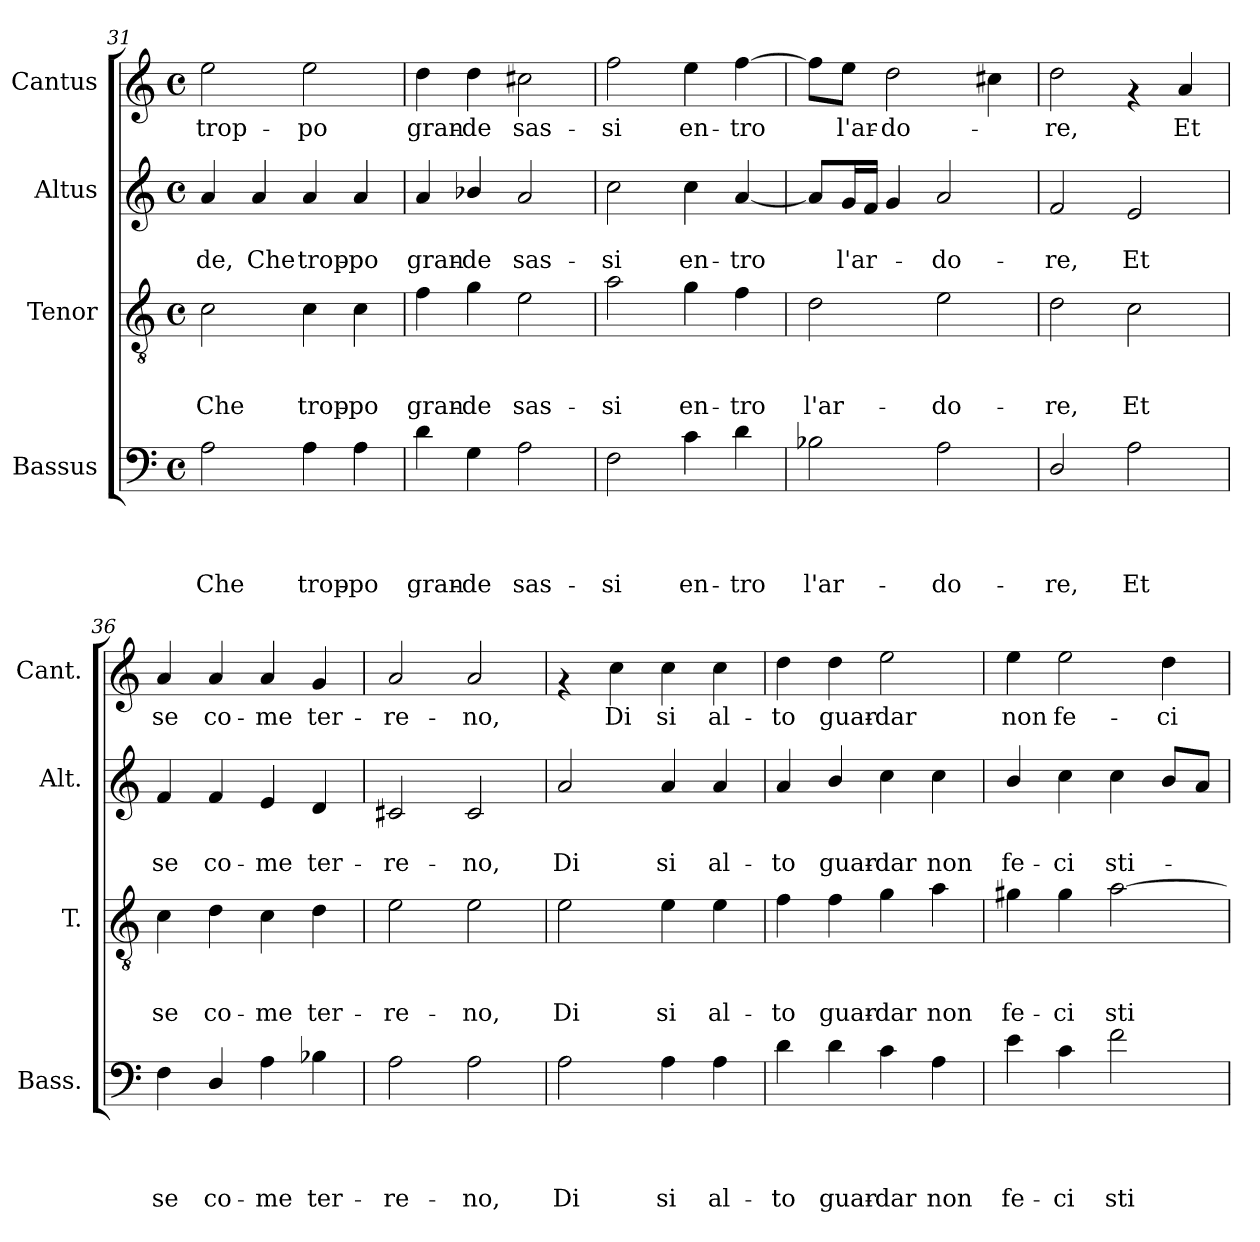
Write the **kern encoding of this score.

**kern	**text	**text	**text	**text	**kern	**text	**text	**text	**kern	**text	**text	**kern	**text
*part4	*part4	*part4	*part4	*part4	*part3	*part3	*part3	*part3	*part2	*part2	*part2	*part1	*part1
*staff4	*staff4	*staff4	*staff4	*staff4	*staff3	*staff3	*staff3	*staff3	*staff2	*staff2	*staff2	*staff1	*staff1
*I"Bassus	*	*	*	*	*I"Tenor	*	*	*	*I"Altus	*	*	*I"Cantus	*
*I'Bass.	*	*	*	*	*I'T.	*	*	*	*I'Alt.	*	*	*I'Cant.	*
*clefF4	*	*	*	*	*clefGv2	*	*	*	*clefG2	*	*	*clefG2	*
*k[]	*	*	*	*	*k[]	*	*	*	*k[]	*	*	*k[]	*
*C:	*	*	*	*	*C:	*	*	*	*C:	*	*	*C:	*
*M4/4	*	*	*	*	*M4/4	*	*	*	*M4/4	*	*	*M4/4	*
*met(c)	*	*	*	*	*met(c)	*	*	*	*met(c)	*	*	*met(c)	*
=31	=31	=31	=31	=31	=31	=31	=31	=31	=31	=31	=31	=31	=31
!	!	!	!	!LO:LY:b	!	!	!	!LO:LY:b	!	!	!LO:LY:b	!	!LO:LY:b
2A\	.	.	.	Che	2c\	.	.	Che	4a/	.	-de,	2ee\	trop-
!	!	!	!	!	!	!	!	!	!	!	!LO:LY:b	!	!
.	.	.	.	.	.	.	.	.	4a/	.	Che	.	.
!	!	!	!	!LO:LY:b	!	!	!	!LO:LY:b	!	!	!LO:LY:b	!	!LO:LY:b
4A\	.	.	.	trop-	4c\	.	.	trop-	4a/	.	trop-	2ee\	-po
!	!	!	!	!LO:LY:b	!	!	!	!LO:LY:b	!	!	!LO:LY:b	!	!
4A\	.	.	.	-po	4c\	.	.	-po	4a/	.	-po	.	.
!!LO:LB:g=z
=32	=32	=32	=32	=32	=32	=32	=32	=32	=32	=32	=32	=32	=32
!	!	!	!	!LO:LY:b	!	!	!	!LO:LY:b	!	!	!LO:LY:b	!	!LO:LY:b
4d\	.	.	.	gran-	4f\	.	.	gran-	4a/	.	gran-	4dd\	gran-
!	!	!	!	!LO:LY:b	!	!	!	!LO:LY:b	!	!	!LO:LY:b	!	!LO:LY:b
4G\	.	.	.	-de	4g\	.	.	-de	4b-X/	.	-de	4dd\	-de
!	!	!	!	!LO:LY:b	!	!	!	!LO:LY:b	!	!	!LO:LY:b	!	!LO:LY:b
2A\	.	.	.	sas-	2e\	.	.	sas-	2a/	.	sas-	2cc#X\	sas-
=33	=33	=33	=33	=33	=33	=33	=33	=33	=33	=33	=33	=33	=33
!	!	!	!	!LO:LY:b	!	!	!	!LO:LY:b	!	!	!LO:LY:b	!	!LO:LY:b
2F\	.	.	.	-si	2a\	.	.	-si	2cc\	.	-si	2ff\	-si
!	!	!	!	!LO:LY:b	!	!	!	!LO:LY:b	!	!	!LO:LY:b	!	!LO:LY:b
4c\	.	.	.	en-	4g\	.	.	en-	4cc\	.	en-	4ee\	en-
!	!	!	!	!LO:LY:b	!	!	!	!LO:LY:b	!	!	!LO:LY:b	!	!LO:LY:b
4d\	.	.	.	-tro	4f\	.	.	-tro	[<4a/	.	-tro	[>4ff\	-tro
=34	=34	=34	=34	=34	=34	=34	=34	=34	=34	=34	=34	=34	=34
!	!	!	!	!LO:LY:b	!	!	!	!LO:LY:b	!	!	!	!	!
2B-X\	.	.	.	l'ar-	2d\	.	.	l'ar-	8a/L]	.	.	8ff\L]	.
!	!	!	!	!	!	!	!	!	!	!	!LO:LY:b	!	!LO:LY:b
.	.	.	.	.	.	.	.	.	16g/L	.	l'ar-	8ee\J	l'ar-
.	.	.	.	.	.	.	.	.	16f/JJ	.	.	.	.
!	!	!	!	!	!	!	!	!	!	!	!	!	!LO:LY:b
.	.	.	.	.	.	.	.	.	4g/	.	.	2dd\	-do-
!	!	!	!	!LO:LY:b	!	!	!	!LO:LY:b	!	!	!LO:LY:b	!	!
2A\	.	.	.	-do-	2e\	.	.	-do-	2a/	.	-do-	.	.
.	.	.	.	.	.	.	.	.	.	.	.	4cc#X\	.
=35	=35	=35	=35	=35	=35	=35	=35	=35	=35	=35	=35	=35	=35
!	!	!	!	!LO:LY:b	!	!	!	!LO:LY:b	!	!	!LO:LY:b	!	!LO:LY:b
2D/	.	.	.	-re,	2d\	.	.	-re,	2f/	.	-re,	2dd\	-re,
!	!	!	!	!LO:LY:b	!	!	!	!LO:LY:b	!	!	!LO:LY:b	!	!
2A\	.	.	.	Et	2c\	.	.	Et	2e/	.	Et	4rf	.
!	!	!	!	!	!	!	!	!	!	!	!	!	!LO:LY:b
.	.	.	.	.	.	.	.	.	.	.	.	4a/	Et
=36	=36	=36	=36	=36	=36	=36	=36	=36	=36	=36	=36	=36	=36
!	!	!	!	!LO:LY:b	!	!	!	!LO:LY:b	!	!	!LO:LY:b	!	!LO:LY:b
4F\	.	.	.	se	4c\	.	.	se	4f/	.	se	4a/	se
!	!	!	!	!LO:LY:b	!	!	!	!LO:LY:b	!	!	!LO:LY:b	!	!LO:LY:b
4D/	.	.	.	co-	4d\	.	.	co-	4f/	.	co-	4a/	co-
!	!	!	!	!LO:LY:b	!	!	!	!LO:LY:b	!	!	!LO:LY:b	!	!LO:LY:b
4A\	.	.	.	-me	4c\	.	.	-me	4e/	.	-me	4a/	-me
!	!	!	!	!LO:LY:b	!	!	!	!LO:LY:b	!	!	!LO:LY:b	!	!LO:LY:b
4B-X\	.	.	.	ter-	4d\	.	.	ter-	4d/	.	ter-	4g/	ter-
=37	=37	=37	=37	=37	=37	=37	=37	=37	=37	=37	=37	=37	=37
!	!	!	!	!LO:LY:b	!	!	!	!LO:LY:b	!	!	!LO:LY:b	!	!LO:LY:b
2A\	.	.	.	-re-	2e\	.	.	-re-	2c#X/	.	-re-	2a/	-re-
!	!	!	!	!LO:LY:b	!	!	!	!LO:LY:b	!	!	!LO:LY:b	!	!LO:LY:b
2A\	.	.	.	-no,	2e\	.	.	-no,	2c#/	.	-no,	2a/	-no,
!!LO:PB:g=z
=38	=38	=38	=38	=38	=38	=38	=38	=38	=38	=38	=38	=38	=38
!	!	!	!	!LO:LY:b	!	!	!	!LO:LY:b	!	!	!LO:LY:b	!	!
2A\	.	.	.	Di	2e\	.	.	Di	2a/	.	Di	4rf	.
!	!	!	!	!	!	!	!	!	!	!	!	!	!LO:LY:b
.	.	.	.	.	.	.	.	.	.	.	.	4cc\	Di
!	!	!	!	!LO:LY:b	!	!	!	!LO:LY:b	!	!	!LO:LY:b	!	!LO:LY:b
4A\	.	.	.	si	4e\	.	.	si	4a/	.	si	4cc\	si
!	!	!	!	!LO:LY:b	!	!	!	!LO:LY:b	!	!	!LO:LY:b	!	!LO:LY:b
4A\	.	.	.	al-	4e\	.	.	al-	4a/	.	al-	4cc\	al-
=39	=39	=39	=39	=39	=39	=39	=39	=39	=39	=39	=39	=39	=39
!	!	!	!	!LO:LY:b	!	!	!	!LO:LY:b	!	!	!LO:LY:b	!	!LO:LY:b
4d\	.	.	.	-to	4f\	.	.	-to	4a/	.	-to	4dd\	-to
!	!	!	!	!LO:LY:b	!	!	!	!LO:LY:b	!	!	!LO:LY:b	!	!LO:LY:b
4d\	.	.	.	guar-	4f\	.	.	guar-	4b/	.	guar-	4dd\	guar-
!	!	!	!	!LO:LY:b	!	!	!	!LO:LY:b	!	!	!LO:LY:b	!	!LO:LY:b
4c\	.	.	.	-dar	4g\	.	.	-dar	4cc\	.	-dar	2ee\	-dar
!	!	!	!	!LO:LY:b	!	!	!	!LO:LY:b	!	!	!LO:LY:b	!	!
4A\	.	.	.	non	4a\	.	.	non	4cc\	.	non	.	.
=40	=40	=40	=40	=40	=40	=40	=40	=40	=40	=40	=40	=40	=40
!	!	!	!	!LO:LY:b	!	!	!	!LO:LY:b	!	!	!LO:LY:b	!	!LO:LY:b
4e\	.	.	.	fe-	4g#X\	.	.	fe-	4b/	.	fe-	4ee\	non
!	!	!	!	!LO:LY:b	!	!	!	!LO:LY:b	!	!	!LO:LY:b	!	!LO:LY:b
4c\	.	.	.	-ci	4g#\	.	.	-ci	4cc\	.	-ci	2ee\	fe-
!	!	!	!	!LO:LY:b	!	!	!	!LO:LY:b	!	!	!LO:LY:b	!	!
2f\	.	.	.	sti-	[>2a\	.	.	sti-	4cc\	.	sti-	.	.
!	!	!	!	!	!	!	!	!	!	!	!	!	!LO:LY:b
.	.	.	.	.	.	.	.	.	8b/L	.	.	4dd\	-ci
.	.	.	.	.	.	.	.	.	8a/J	.	.	.	.
=	=	=	=	=	=	=	=	=	=	=	=	=	=
*-	*-	*-	*-	*-	*-	*-	*-	*-	*-	*-	*-	*-	*-
